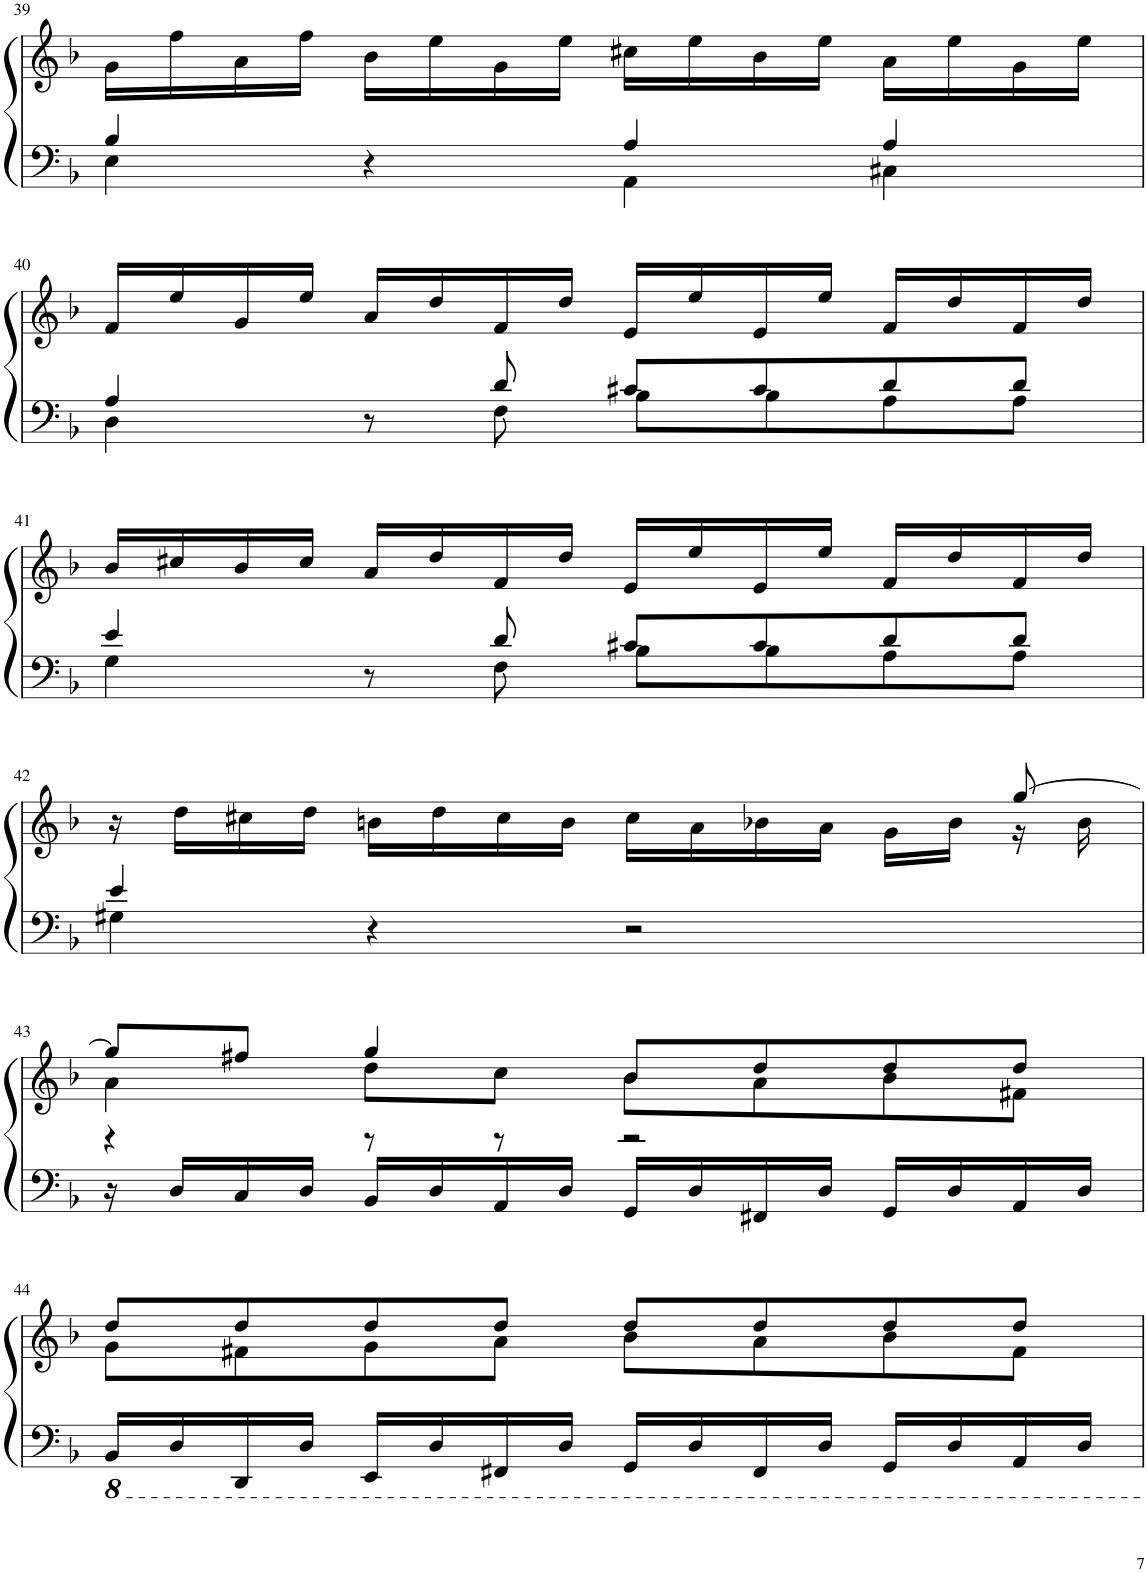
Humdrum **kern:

**kern	**kern
*part1	*part1
*staff2	*staff1
*I"Piano	*
*I'Pno.	*
!!LO:PB:g=z
*clefF4	*clefG2
*k[b-]	*k[b-]
*M4/4	*M4/4
*met(c)	*met(c)
=39	=39
*^	*
4B-/	4E\	16g\LL
.	.	16ff\
.	.	16a\
.	.	16ff\JJ
4r	4ryy	16b-\LL
.	.	16ee\
.	.	16g\
.	.	16ee\JJ
4A/	4AA\	16cc#X\LL
.	.	16ee\
.	.	16b-\
.	.	16ee\JJ
4A/	4C#X\	16a\LL
.	.	16ee\
.	.	16g\
.	.	16ee\JJ
!!LO:LB:g=z
=40	=40	=40
4A/	4D\	16f/LL
.	.	16ee/
.	.	16g/
.	.	16ee/JJ
8r	8ryy	16a/LL
.	.	16dd/
8d/	8F\	16f/
.	.	16dd/JJ
8c#X/L	8B-\L	16e/LL
.	.	16ee/
8c#/	8B-\	16e/
.	.	16ee/JJ
8d/	8A\	16f/LL
.	.	16dd/
8d/J	8A\J	16f/
.	.	16dd/JJ
!!LO:LB:g=z
=41	=41	=41
4e/	4G\	16b-/LL
.	.	16cc#X/
.	.	16b-/
.	.	16cc#/JJ
8r	8ryy	16a/LL
.	.	16dd/
8d/	8F\	16f/
.	.	16dd/JJ
8c#X/L	8B-\L	16e/LL
.	.	16ee/
8c#/	8B-\	16e/
.	.	16ee/JJ
8d/	8A\	16f/LL
.	.	16dd/
8d/J	8A\J	16f/
.	.	16dd/JJ
!!LO:LB:g=z
=42	=42	=42
*	*	*^
4e/	4G#X\	16r	2ryy
.	.	16dd\LL	.
.	.	16cc#X\	.
.	.	16dd\JJ	.
4r	2.ryy	16bn\LL	.
.	.	16dd\	.
.	.	16cc#\	.
.	.	16b\JJ	.
2r	.	4ryy	16cc#\LL
.	.	.	16a\
.	.	.	16b-X\
.	.	.	16a\JJ
.	.	8ryy	16g\LL
.	.	.	16b-\JJ
.	.	[8gg/	16r
.	.	.	16b-\
*v	*v	*	*
!!LO:LB:g=z
=43	=43	=43
*	*	*^
16r	8gg/L]	4a\	4r
16D/LL	.	.	.
16C/	8ff#X/J	.	.
16D/JJ	.	.	.
16BB-/LL	4gg/	8dd\L	8r
16D/	.	.	.
16AA/	.	8cc\J	8r
16D/JJ	.	.	.
16GG/LL	8b-/L	8b-\L	2r
16D/	.	.	.
16FF#X/	8dd/	8a\	.
16D/JJ	.	.	.
16GG/LL	8dd/	8b-\	.
16D/	.	.	.
16AA/	8dd/J	8f#X\J	.
16D/JJ	.	.	.
*	*	*v	*v
!!LO:LB:g=z
=44	=44	=44
16BBB-/LL	8dd/L	8g\L
16DD/	.	.
16DDD/	8dd/	8f#X\
16DD/JJ	.	.
16EEE/LL	8dd/	8g\
16DD/	.	.
16FFF#X/	8dd/J	8a\J
16DD/JJ	.	.
16GGG/LL	8dd/L	8b-\L
16DD/	.	.
16FFF#/	8dd/	8a\
16DD/JJ	.	.
16GGG/LL	8dd/	8b-\
16DD/	.	.
16AAA/	8dd/J	8f#\J
16DD/JJ	.	.
*	*v	*v
=	=
*-	*-
